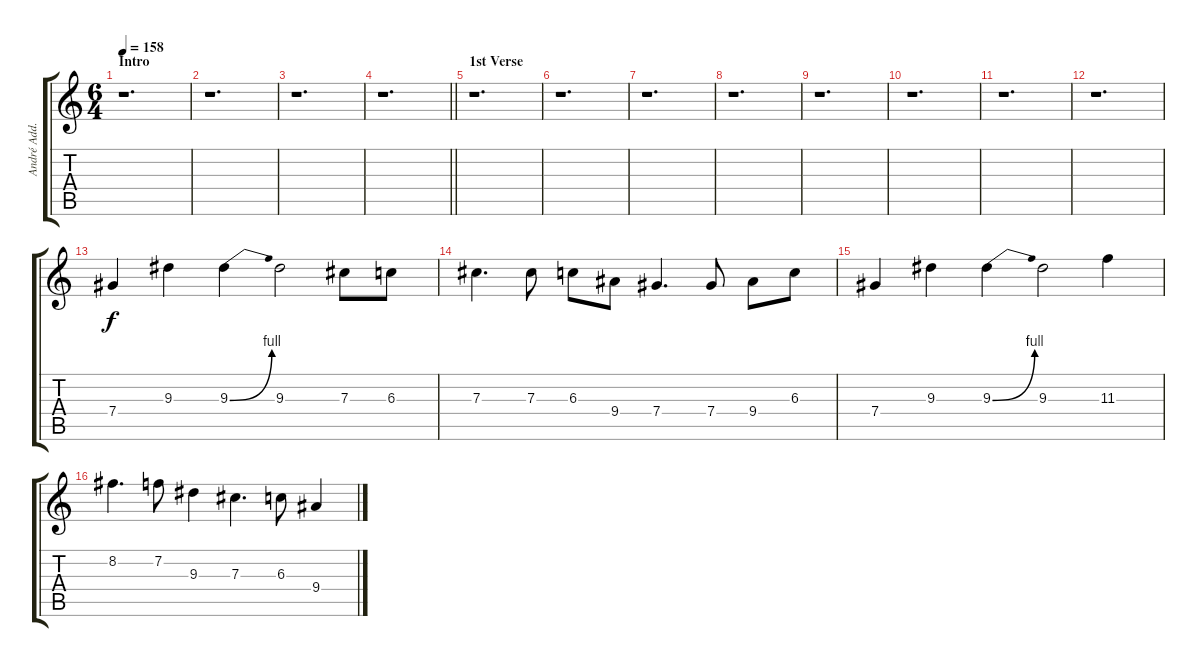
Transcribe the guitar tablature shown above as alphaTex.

\track ("André Add. (1)" "André Add.") {instrument distortionguitar}
\staff {score tabs}
\tuning (Eb4 Bb3 Gb3 Db3 Ab2 Eb2) {hide}
\ts (6 4)
\section ("" "Intro")
\tempo 158
\clef g2
\ks c
r.1{d dy f instrument distortionguitar} |
r.1{d} |
r.1{d} |
\barLineRight lightlight
r.1{d} |
\section ("" "1st Verse")
r.1{d} |
r.1{d} |
r.1{d} |
r.1{d} |
r.1{d} |
r.1{d} |
r.1{d} |
r.1{d} |
7.4.4 9.3.4 9.3{be (bend 0 0 60 4)}.4 9.3.2 7.3.8 6.3.8 |
7.3.4{d} 7.3.8 6.3.8 9.4.8 7.4.4{d} 7.4.8 9.4.8 6.3.8 |
7.4.4 9.3.4 9.3{be (bend 0 0 60 4)}.4 9.3.2 11.3.4 |
8.2.4{d} 7.2.8 9.3.4 7.3.4{d} 6.3.8 9.4.4
